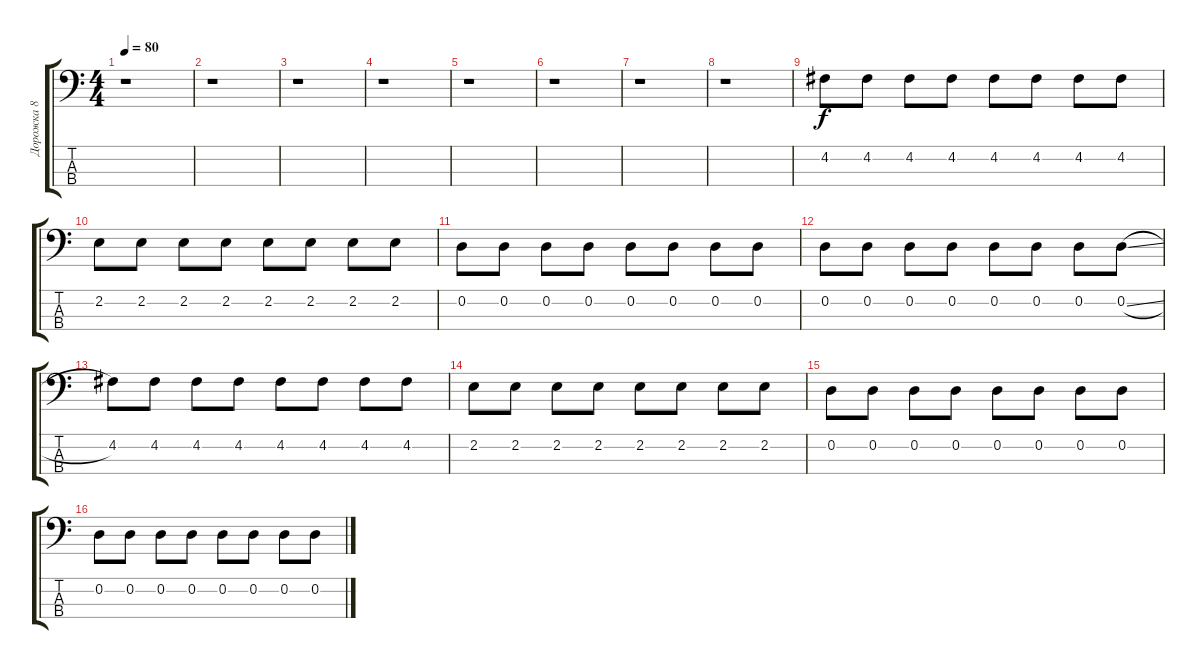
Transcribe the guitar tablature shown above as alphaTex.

\track ("Дорожка 8" "Дорожка 8") {instrument electricbassfinger}
\staff {score tabs}
\tuning (G2 D2 A1 E1) {hide}
\ts (4 4)
\tempo 80
\clef f4
\ks c
r.1{dy f} |
r.1 |
r.1 |
r.1 |
r.1 |
r.1 |
r.1 |
r.1 |
4.2.8 4.2.8 4.2.8 4.2.8 4.2.8 4.2.8 4.2.8 4.2.8 |
2.2.8 2.2.8 2.2.8 2.2.8 2.2.8 2.2.8 2.2.8 2.2.8 |
0.2.8 0.2.8 0.2.8 0.2.8 0.2.8 0.2.8 0.2.8 0.2.8 |
0.2.8 0.2.8 0.2.8 0.2.8 0.2.8 0.2.8 0.2.8 0.2{sl}.8 |
4.2.8 4.2.8 4.2.8 4.2.8 4.2.8 4.2.8 4.2.8 4.2.8 |
2.2.8 2.2.8 2.2.8 2.2.8 2.2.8 2.2.8 2.2.8 2.2.8 |
0.2.8 0.2.8 0.2.8 0.2.8 0.2.8 0.2.8 0.2.8 0.2.8 |
0.2.8 0.2.8 0.2.8 0.2.8 0.2.8 0.2.8 0.2.8 0.2{sl}.8
